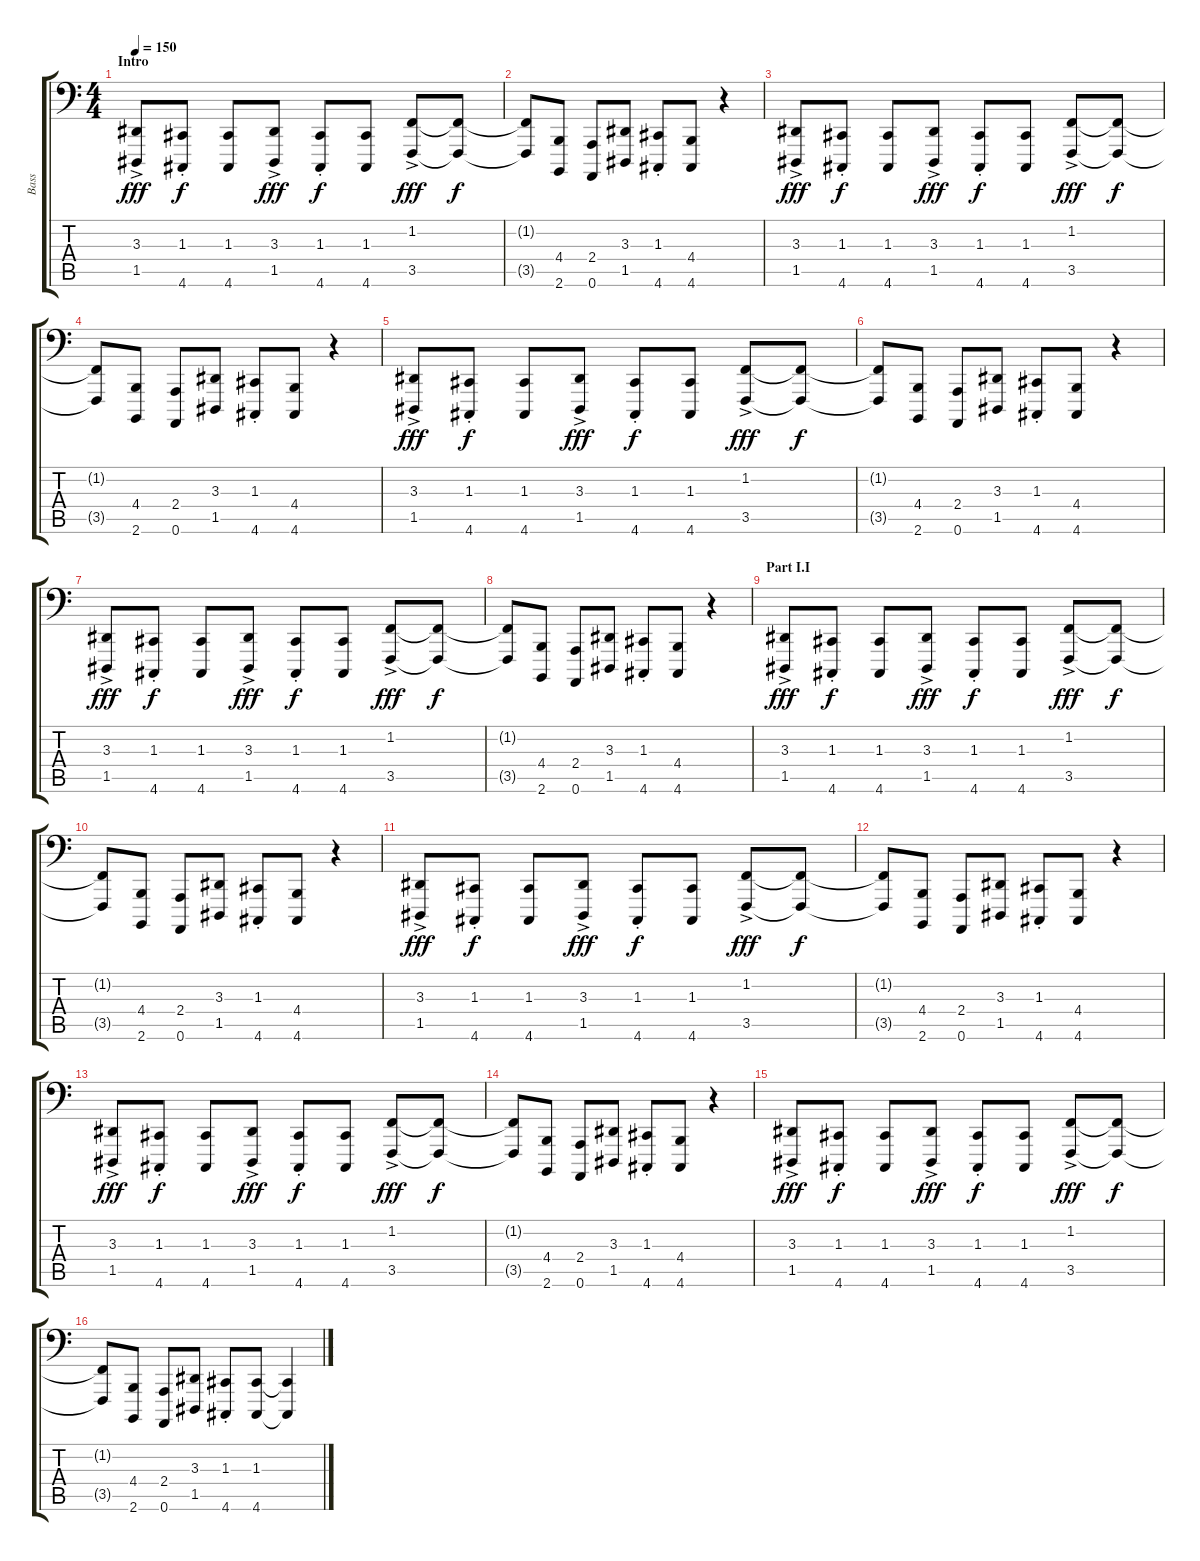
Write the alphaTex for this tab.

\track ("Bass" "Bass") {instrument lead2sawtooth}
\staff {score tabs}
\tuning (A2 E2 C2 G1 D1 A0) {hide}
\ts (4 4)
\section ("" "Intro")
\tempo 150
\clef f4
\ks c
(3.3{ac} 1.5).8{dy fff instrument lead2sawtooth} (1.3{st} 4.6{st}).8{dy f} (1.3 4.6).8 (3.3{ac} 1.5).8{dy fff} (1.3{st} 4.6{st}).8{dy f} (1.3 4.6).8 (1.2{ac} 3.5{ac}).8{dy fff} (1.2{t} 3.5{t}).8{dy f} |
(1.2{t} 3.5{t}).8 (4.4 2.6).8 (2.4 0.6).8 (3.3 1.5).8 (1.3{st} 4.6{st}).8 (4.4 4.6).8 r.4 |
(3.3{ac} 1.5).8{dy fff} (1.3{st} 4.6{st}).8{dy f} (1.3 4.6).8 (3.3{ac} 1.5).8{dy fff} (1.3{st} 4.6{st}).8{dy f} (1.3 4.6).8 (1.2{ac} 3.5{ac}).8{dy fff} (1.2{t} 3.5{t}).8{dy f} |
(1.2{t} 3.5{t}).8 (4.4 2.6).8 (2.4 0.6).8 (3.3 1.5).8 (1.3{st} 4.6{st}).8 (4.4 4.6).8 r.4 |
(3.3{ac} 1.5).8{dy fff} (1.3{st} 4.6{st}).8{dy f} (1.3 4.6).8 (3.3{ac} 1.5).8{dy fff} (1.3{st} 4.6{st}).8{dy f} (1.3 4.6).8 (1.2{ac} 3.5{ac}).8{dy fff} (1.2{t} 3.5{t}).8{dy f} |
(1.2{t} 3.5{t}).8 (4.4 2.6).8 (2.4 0.6).8 (3.3 1.5).8 (1.3{st} 4.6{st}).8 (4.4 4.6).8 r.4 |
(3.3{ac} 1.5).8{dy fff} (1.3{st} 4.6{st}).8{dy f} (1.3 4.6).8 (3.3{ac} 1.5).8{dy fff} (1.3{st} 4.6{st}).8{dy f} (1.3 4.6).8 (1.2{ac} 3.5{ac}).8{dy fff} (1.2{t} 3.5{t}).8{dy f} |
(1.2{t} 3.5{t}).8 (4.4 2.6).8 (2.4 0.6).8 (3.3 1.5).8 (1.3{st} 4.6{st}).8 (4.4 4.6).8 r.4 |
\section ("" "Part I.I")
(3.3{ac} 1.5).8{dy fff} (1.3{st} 4.6{st}).8{dy f} (1.3 4.6).8 (3.3{ac} 1.5).8{dy fff} (1.3{st} 4.6{st}).8{dy f} (1.3 4.6).8 (1.2{ac} 3.5{ac}).8{dy fff} (1.2{t} 3.5{t}).8{dy f} |
(1.2{t} 3.5{t}).8 (4.4 2.6).8 (2.4 0.6).8 (3.3 1.5).8 (1.3{st} 4.6{st}).8 (4.4 4.6).8 r.4 |
(3.3{ac} 1.5).8{dy fff} (1.3{st} 4.6{st}).8{dy f} (1.3 4.6).8 (3.3{ac} 1.5).8{dy fff} (1.3{st} 4.6{st}).8{dy f} (1.3 4.6).8 (1.2{ac} 3.5{ac}).8{dy fff} (1.2{t} 3.5{t}).8{dy f} |
(1.2{t} 3.5{t}).8 (4.4 2.6).8 (2.4 0.6).8 (3.3 1.5).8 (1.3{st} 4.6{st}).8 (4.4 4.6).8 r.4 |
(3.3{ac} 1.5).8{dy fff} (1.3{st} 4.6{st}).8{dy f} (1.3 4.6).8 (3.3{ac} 1.5).8{dy fff} (1.3{st} 4.6{st}).8{dy f} (1.3 4.6).8 (1.2{ac} 3.5{ac}).8{dy fff} (1.2{t} 3.5{t}).8{dy f} |
(1.2{t} 3.5{t}).8 (4.4 2.6).8 (2.4 0.6).8 (3.3 1.5).8 (1.3{st} 4.6{st}).8 (4.4 4.6).8 r.4 |
(3.3{ac} 1.5).8{dy fff} (1.3{st} 4.6{st}).8{dy f} (1.3 4.6).8 (3.3{ac} 1.5).8{dy fff} (1.3{st} 4.6{st}).8{dy f} (1.3 4.6).8 (1.2{ac} 3.5{ac}).8{dy fff} (1.2{t} 3.5{t}).8{dy f} |
(1.2{t} 3.5{t}).8 (4.4 2.6).8 (2.4 0.6).8 (3.3 1.5).8 (1.3{st} 4.6{st}).8 (1.3 4.6).8 (1.3{t} 4.6{t}).4
